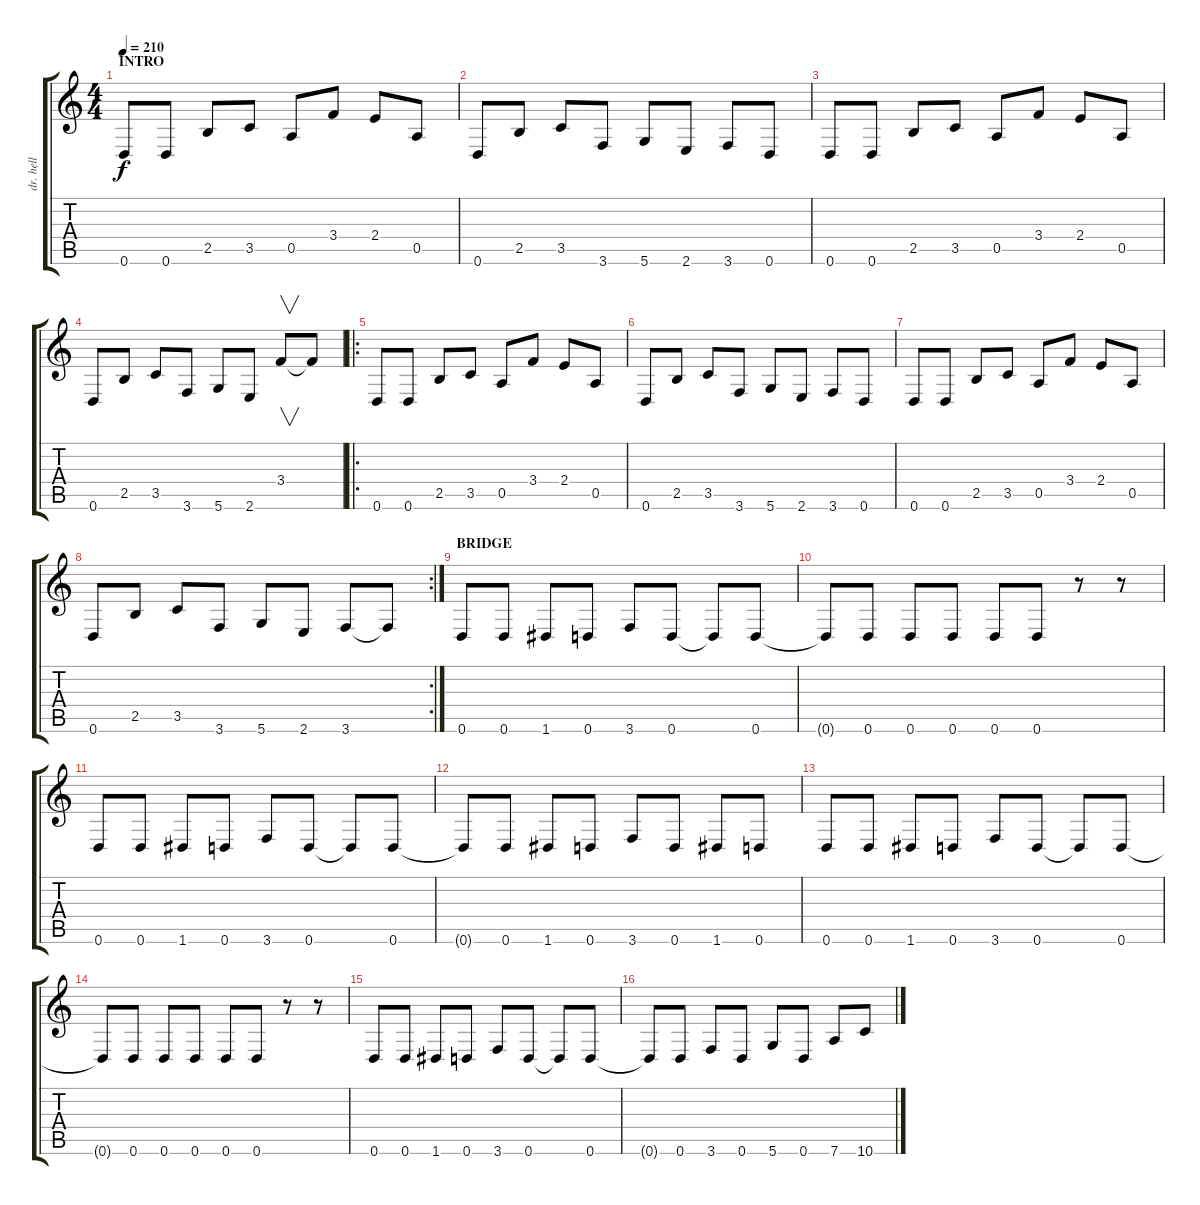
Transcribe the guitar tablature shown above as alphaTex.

\track ("dr. hell" "dr. hell") {instrument distortionguitar}
\staff {score tabs}
\tuning (E4 B3 G3 D3 A2 D2) {hide}
\ts (4 4)
\section ("" "INTRO")
\tempo 210
\clef g2
\ks c
0.6.8{dy f volume 10 instrument distortionguitar} 0.6.8 2.5.8 3.5.8 0.5.8 3.4.8 2.4.8 0.5.8 |
0.6.8 2.5.8 3.5.8 3.6.8 5.6.8 2.6.8 3.6.8 0.6.8 |
0.6.8 0.6.8 2.5.8 3.5.8 0.5.8 3.4.8 2.4.8 0.5.8 |
0.6.8 2.5.8 3.5.8 3.6.8 5.6.8 2.6.8 3.4.8{v instrument guitarharmonics} 3.4{t}.8 |
\ro
0.6.8{volume 14 instrument distortionguitar} 0.6.8 2.5.8 3.5.8 0.5.8 3.4.8 2.4.8 0.5.8 |
0.6.8 2.5.8 3.5.8 3.6.8 5.6.8 2.6.8 3.6.8 0.6.8 |
0.6.8 0.6.8 2.5.8 3.5.8 0.5.8 3.4.8 2.4.8 0.5.8 |
\rc 2
0.6.8 2.5.8 3.5.8 3.6.8 5.6.8 2.6.8 3.6.8 3.6{t}.8 |
\section ("" "BRIDGE")
0.6.8 0.6.8 1.6.8 0.6.8 3.6.8 0.6.8 0.6{t}.8 0.6.8 |
0.6{t}.8 0.6.8 0.6.8 0.6.8 0.6.8 0.6.8 r.8 r.8 |
0.6.8 0.6.8 1.6.8 0.6.8 3.6.8 0.6.8 0.6{t}.8 0.6.8 |
0.6{t}.8 0.6.8 1.6.8 0.6.8 3.6.8 0.6.8 1.6.8 0.6.8 |
0.6.8 0.6.8 1.6.8 0.6.8 3.6.8 0.6.8 0.6{t}.8 0.6.8 |
0.6{t}.8 0.6.8 0.6.8 0.6.8 0.6.8 0.6.8 r.8 r.8 |
0.6.8 0.6.8 1.6.8 0.6.8 3.6.8 0.6.8 0.6{t}.8 0.6.8 |
0.6{t}.8 0.6.8 3.6.8 0.6.8 5.6.8 0.6.8 7.6.8 10.6.8
